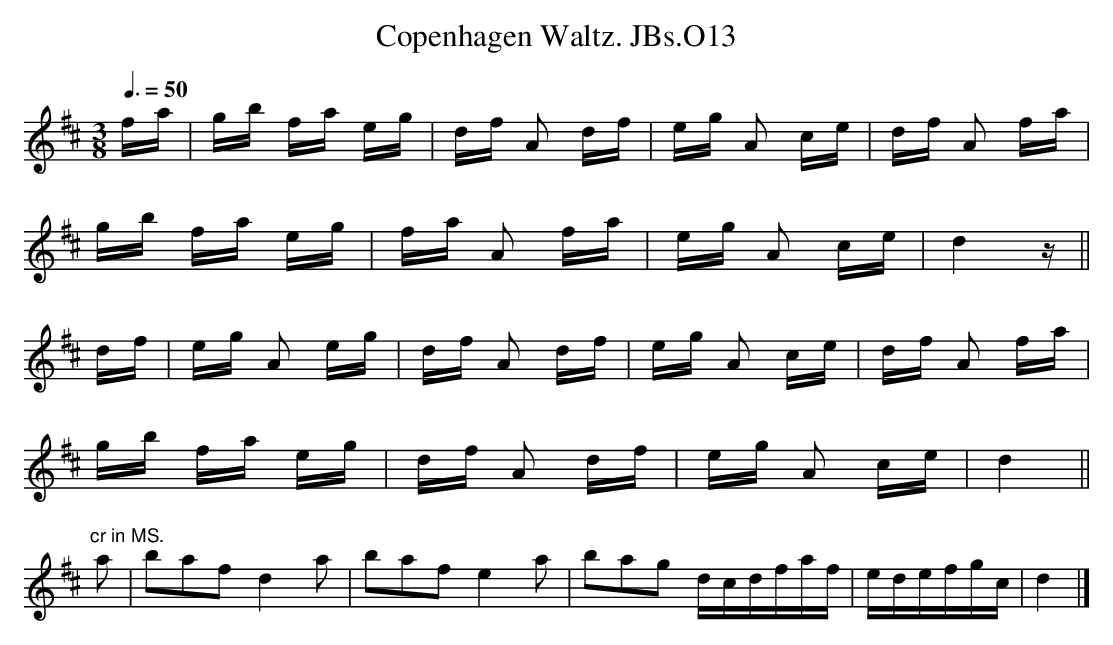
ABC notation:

X:1
T:Copenhagen Waltz. JBs.O13
L:1/16
M:3/8
Q:3/8=50
K:D
fa|gb fa eg|df A2 df|eg A2 ce|df A2 fa|!
gb fa eg|fa A2 fa|eg A2 ce|d4z||!
df|eg A2 eg|df A2 df|eg A2 ce|df A2 fa|!
gb fa eg|df A2 df|eg A2 ce|d4||!
"cr in MS."a2|b2a2f2 d4a2|b2a2f2 e4 a2|b2a2g2 dcdfaf|edefgc|d4|]
